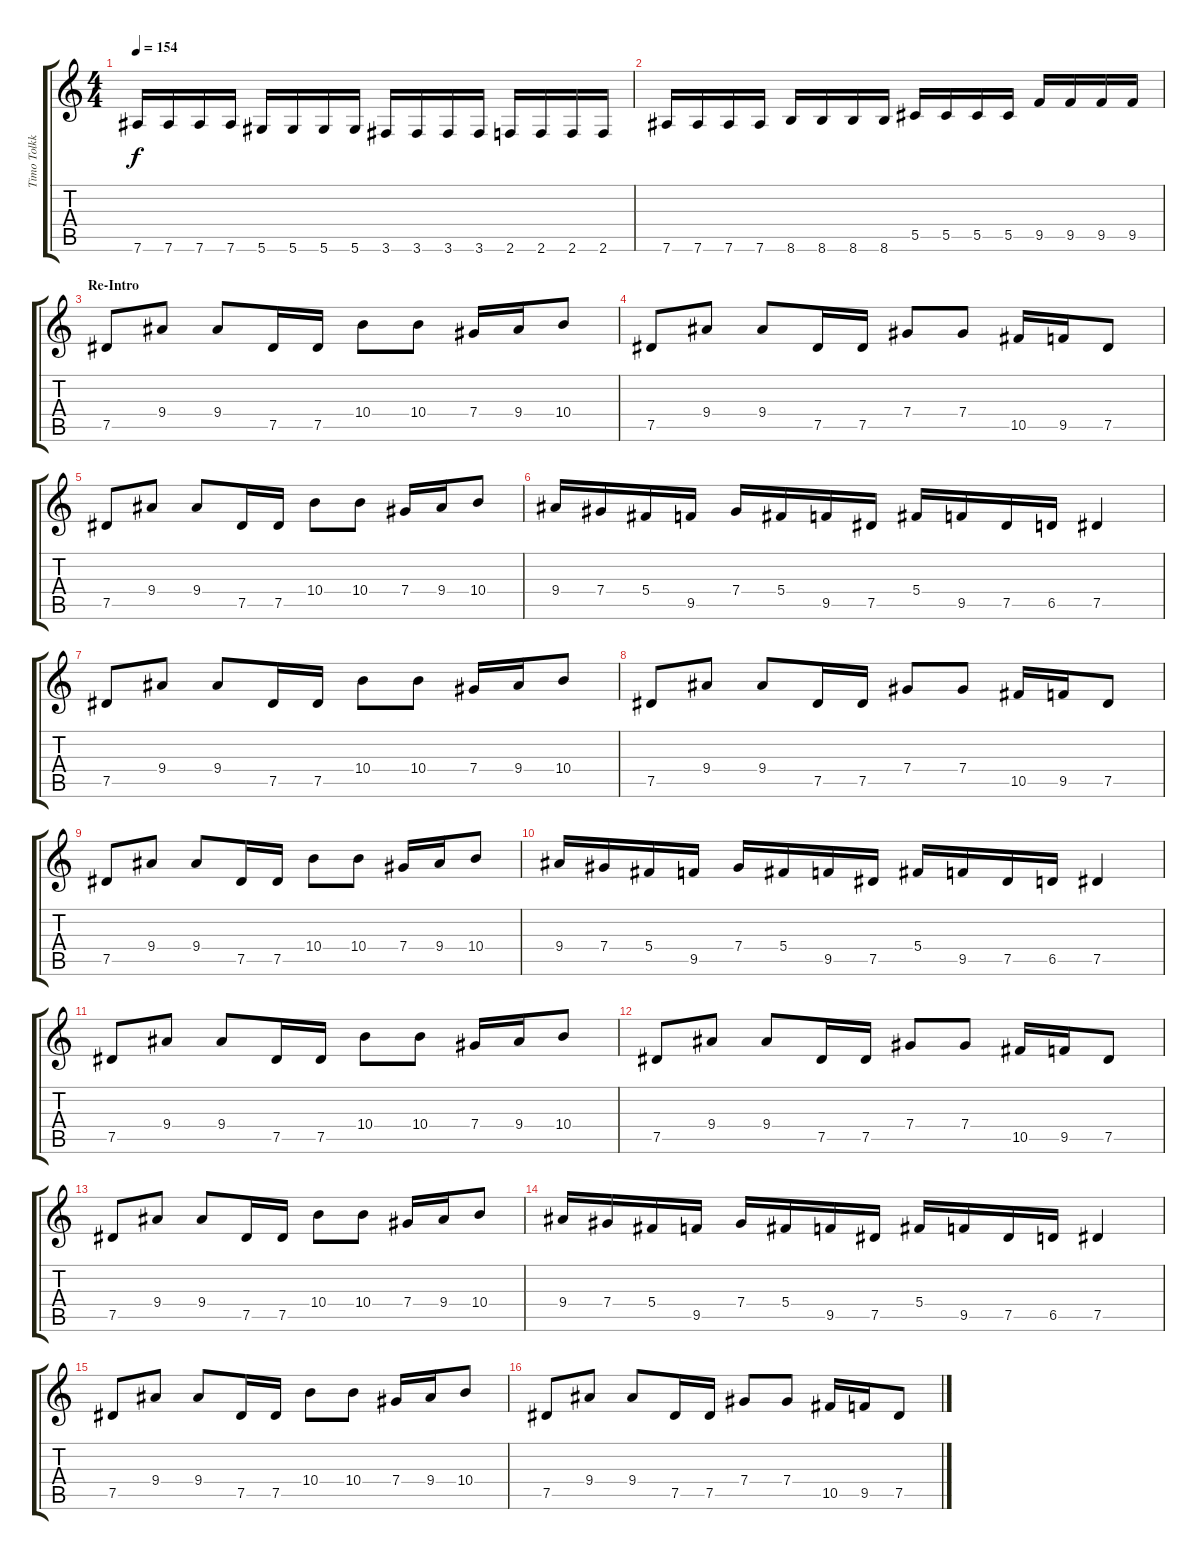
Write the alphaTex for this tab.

\track ("Timo Tolkki - Guitar" "Timo Tolkk") {instrument distortionguitar}
\staff {score tabs}
\tuning (Eb4 Bb3 Gb3 Db3 Ab2 Eb2) {hide}
\ts (4 4)
\tempo 154
\clef g2
\ks c
7.6.16{dy f} 7.6.16 7.6.16 7.6.16 5.6.16 5.6.16 5.6.16 5.6.16 3.6.16 3.6.16 3.6.16 3.6.16 2.6.16 2.6.16 2.6.16 2.6.16 |
7.6.16 7.6.16 7.6.16 7.6.16 8.6.16 8.6.16 8.6.16 8.6.16 5.5.16 5.5.16 5.5.16 5.5.16 9.5.16 9.5.16 9.5.16 9.5.16 |
\section ("" "Re-Intro")
7.5.8 9.4.8 9.4.8 7.5.16 7.5.16 10.4.8 10.4.8 7.4.16 9.4.16 10.4.8 |
7.5.8 9.4.8 9.4.8 7.5.16 7.5.16 7.4.8 7.4.8 10.5.16 9.5.16 7.5.8 |
7.5.8 9.4.8 9.4.8 7.5.16 7.5.16 10.4.8 10.4.8 7.4.16 9.4.16 10.4.8 |
9.4.16 7.4.16 5.4.16 9.5.16 7.4.16 5.4.16 9.5.16 7.5.16 5.4.16 9.5.16 7.5.16 6.5.16 7.5.4 |
7.5.8 9.4.8 9.4.8 7.5.16 7.5.16 10.4.8 10.4.8 7.4.16 9.4.16 10.4.8 |
7.5.8 9.4.8 9.4.8 7.5.16 7.5.16 7.4.8 7.4.8 10.5.16 9.5.16 7.5.8 |
7.5.8 9.4.8 9.4.8 7.5.16 7.5.16 10.4.8 10.4.8 7.4.16 9.4.16 10.4.8 |
9.4.16 7.4.16 5.4.16 9.5.16 7.4.16 5.4.16 9.5.16 7.5.16 5.4.16 9.5.16 7.5.16 6.5.16 7.5.4 |
7.5.8 9.4.8 9.4.8 7.5.16 7.5.16 10.4.8 10.4.8 7.4.16 9.4.16 10.4.8 |
7.5.8 9.4.8 9.4.8 7.5.16 7.5.16 7.4.8 7.4.8 10.5.16 9.5.16 7.5.8 |
7.5.8 9.4.8 9.4.8 7.5.16 7.5.16 10.4.8 10.4.8 7.4.16 9.4.16 10.4.8 |
9.4.16 7.4.16 5.4.16 9.5.16 7.4.16 5.4.16 9.5.16 7.5.16 5.4.16 9.5.16 7.5.16 6.5.16 7.5.4 |
7.5.8 9.4.8 9.4.8 7.5.16 7.5.16 10.4.8 10.4.8 7.4.16 9.4.16 10.4.8 |
7.5.8 9.4.8 9.4.8 7.5.16 7.5.16 7.4.8 7.4.8 10.5.16 9.5.16 7.5.8
